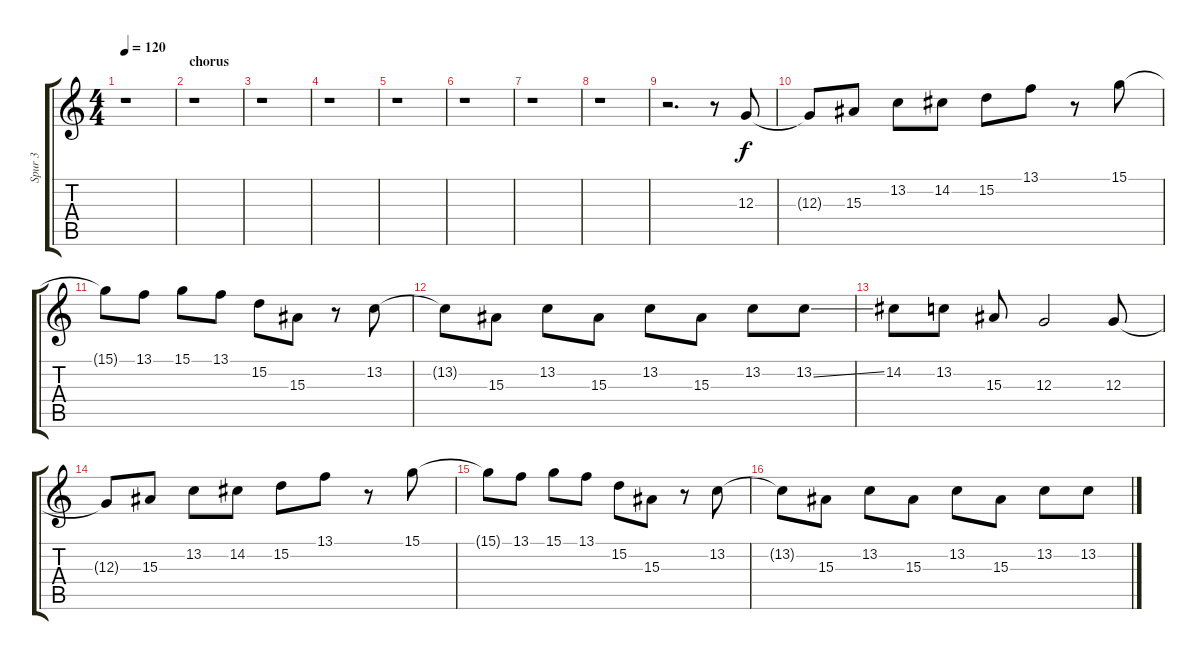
\track ("Spur 3" "Spur 3") {instrument lead2sawtooth}
\staff {score tabs}
\tuning (E4 B3 G3 D3 A2 E2) {hide}
\ts (4 4)
\tempo 120
\clef g2
\ks c
r.1{dy f} |
\section ("" "chorus")
r.1 |
r.1 |
r.1 |
r.1 |
r.1 |
r.1 |
r.1 |
r.2{d} r.8 12.3.8 |
12.3{t}.8 15.3.8 13.2.8 14.2.8 15.2.8 13.1.8 r.8 15.1.8 |
15.1{t}.8 13.1.8 15.1.8 13.1.8 15.2.8 15.3.8 r.8 13.2.8 |
13.2{t}.8 15.3.8 13.2.8 15.3.8 13.2.8 15.3.8 13.2.8 13.2{ss}.8 |
14.2.8 13.2.8 15.3.8 12.3.2 12.3.8 |
12.3{t}.8 15.3.8 13.2.8 14.2.8 15.2.8 13.1.8 r.8 15.1.8 |
15.1{t}.8 13.1.8 15.1.8 13.1.8 15.2.8 15.3.8 r.8 13.2.8 |
13.2{t}.8 15.3.8 13.2.8 15.3.8 13.2.8 15.3.8 13.2.8 13.2{ss}.8
